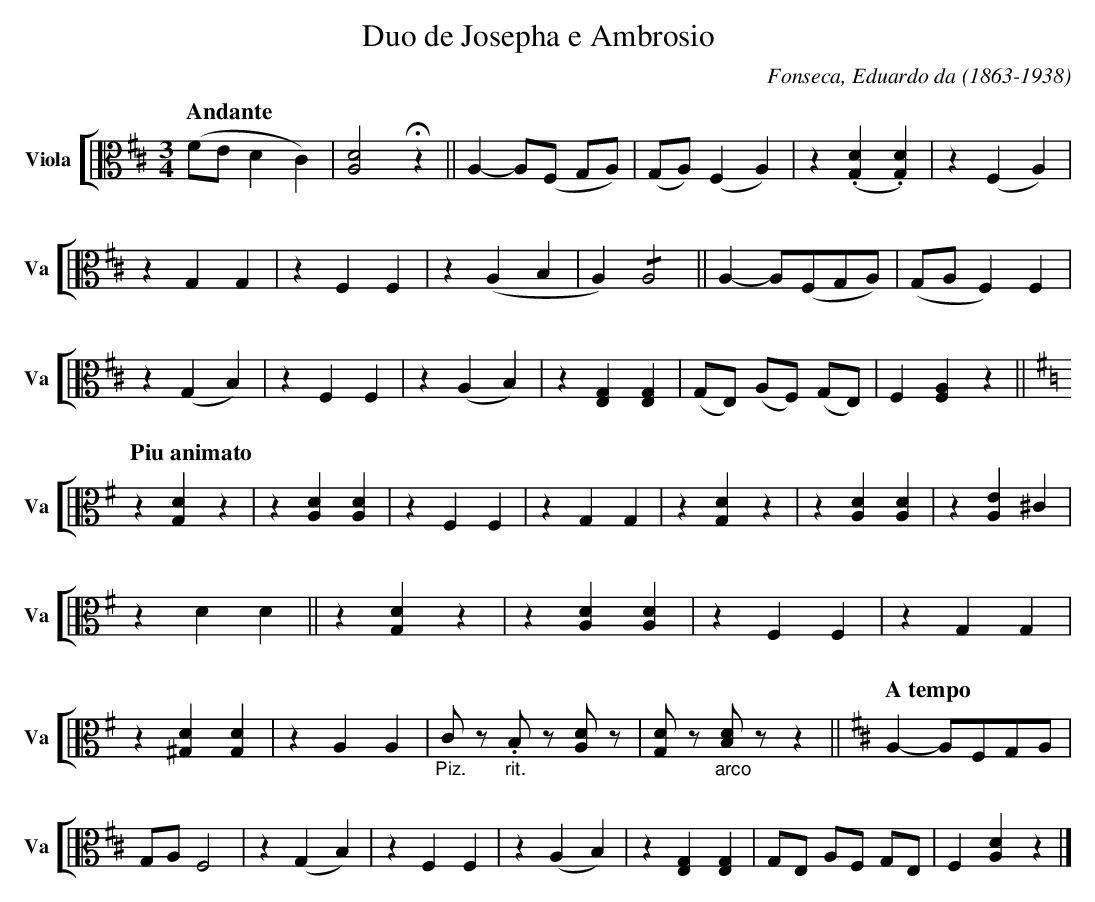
X:1
T:Duo de Josepha e Ambrosio
C:Fonseca, Eduardo da (1863-1938)
M:3/4
L:1/4
K:D
V: 4 clef=alto name="Viola" sname="Va"
%%staves [ 4 ]
[Q:"Andante"] (F/E/ DC) | [A,D]2 !fermata!z || \
   A,-A,/(F,/ G,/A,/) | (G,/A,/) (F,A,) | z (.[G,D].[G,D]) | z(F,A,) | zG,G, | zF,F, | z(A,B,|A,) !/!A,2 || \
   A,-A,/(F,/G,/A,/) | (G,/A,/F,)F, | z(G,B,) | zF,F, | z (A,B,) | z [E,G,][E,G,] | \
   (G,/E,/) (A,/F,/) (G,/E,/) | F, [F,A,]z || \
[Q:"Piu animato"][K:G] z[G,D]z |z[A,D][A,D] | zF,F, | zG,G, | z[G,D]z | z[A,D][A,D] | \
   z[A,E]^C | zDD || z[G,D]z | z[A,D][A,D] | zF,F, | zG,G, | z[^G,D][G,D] | zA,A, | \
   "_Piz." C/z/ "_rit." .B,/z/ [A,D]/z/ | [G,D]/z/ "_arco" [B,D]/z/ z || \
[K:D][Q:"A tempo"] A,-A,/F,/G,/A,/ | G,/A,/F,2 | z (G,B,) | \
   zF,F, | z (A,B,) | z [E,G,][E,G,] | \
   G,/E,/ A,/F,/ G,/E,/ | F, [A,D]z |] \
